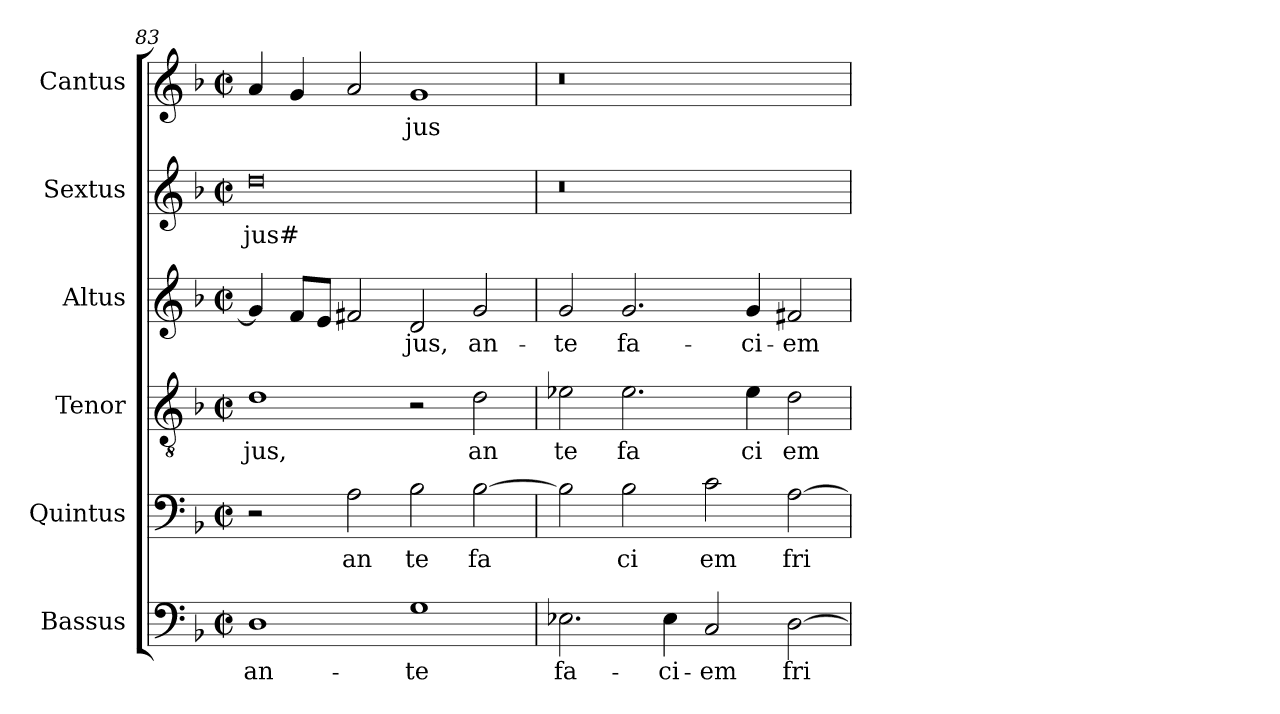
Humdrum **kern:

**kern	**text	**kern	**text	**kern	**text	**kern	**text	**kern	**text	**kern	**text
*part6	*part6	*part5	*part5	*part4	*part4	*part3	*part3	*part2	*part2	*part1	*part1
*staff6	*staff6	*staff5	*staff5	*staff4	*staff4	*staff3	*staff3	*staff2	*staff2	*staff1	*staff1
*I"Bassus	*	*I"Quintus	*	*I"Tenor	*	*I"Altus	*	*I"Sextus	*	*I"Cantus	*
*I'Bassus	*	*I'Quintus	*	*I'Tenor	*	*I'Altus	*	*I'Sextus	*	*I'Cantus	*
*clefF4	*	*clefF4	*	*clefGv2	*	*clefG2	*	*clefG2	*	*clefG2	*
*k[b-]	*	*k[b-]	*	*k[b-]	*	*k[b-]	*	*k[b-]	*	*k[b-]	*
*F:	*	*F:	*	*F:	*	*F:	*	*F:	*	*F:	*
*M2/2	*	*M2/2	*	*M2/2	*	*M2/2	*	*M2/2	*	*M2/2	*
*met(c|)	*	*met(c|)	*	*met(c|)	*	*met(c|)	*	*met(c|)	*	*met(c|)	*
=83	=83	=83	=83	=83	=83	=83	=83	=83	=83	=83	=83
!	!LO:LY:b:cj	!	!	!	!LO:LY:b:cj	!	!	!	!LO:LY:b:cj	!	!
1D	an-	2r	.	1d	jus,	4g/]	.	0dd	jus#	4a/	.
.	.	.	.	.	.	8f/L	.	.	.	4g/	.
.	.	.	.	.	.	8e/J	.	.	.	.	.
!	!	!	!LO:LY:b:cj	!	!	!	!	!	!	!	!
.	.	2A\	an	.	.	2f#/	.	.	.	2a/	.
!	!LO:LY:b:cj	!	!LO:LY:b:cj	!	!	!	!LO:LY:b:cj	!	!	!	!LO:LY:b:cj
1G	-te	2B-\	te	2r	.	2d/	-jus,	.	.	1g	jus
!	!	!	!LO:LY:b:cj	!	!LO:LY:b:cj	!	!LO:LY:b:cj	!	!	!	!
.	.	[>2B-\	fa	2d\	an	2g/	an-	.	.	.	.
=84	=84	=84	=84	=84	=84	=84	=84	=84	=84	=84	=84
!	!LO:LY:b:cj	!	!	!	!LO:LY:b:cj	!	!LO:LY:b:cj	!	!	!	!
2.E-X\	fa-	2B-\]	.	2e-X\	te	2g/	-te	0r	.	0r	.
!	!	!	!LO:LY:b:cj	!	!LO:LY:b:cj	!	!LO:LY:b:cj	!	!	!	!
.	.	2B-\	ci	2.e-\	fa	2.g/	fa-	.	.	.	.
!	!LO:LY:b:cj	!	!	!	!	!	!	!	!	!	!
4E-\	-ci-	.	.	.	.	.	.	.	.	.	.
!	!LO:LY:b:cj	!	!LO:LY:b:cj	!	!	!	!	!	!	!	!
2C/	-em	2c\	em	.	.	.	.	.	.	.	.
!	!	!	!	!	!LO:LY:b:cj	!	!LO:LY:b:cj	!	!	!	!
.	.	.	.	4e-\	ci	4g/	-ci-	.	.	.	.
!	!LO:LY:b:cj	!	!LO:LY:b:cj	!	!LO:LY:b:cj	!	!LO:LY:b:cj	!	!	!	!
[>2D\	fri-	[>2A\	fri	2d\	em	2f#X/	-em	.	.	.	.
=	=	=	=	=	=	=	=	=	=	=	=
*-	*-	*-	*-	*-	*-	*-	*-	*-	*-	*-	*-
